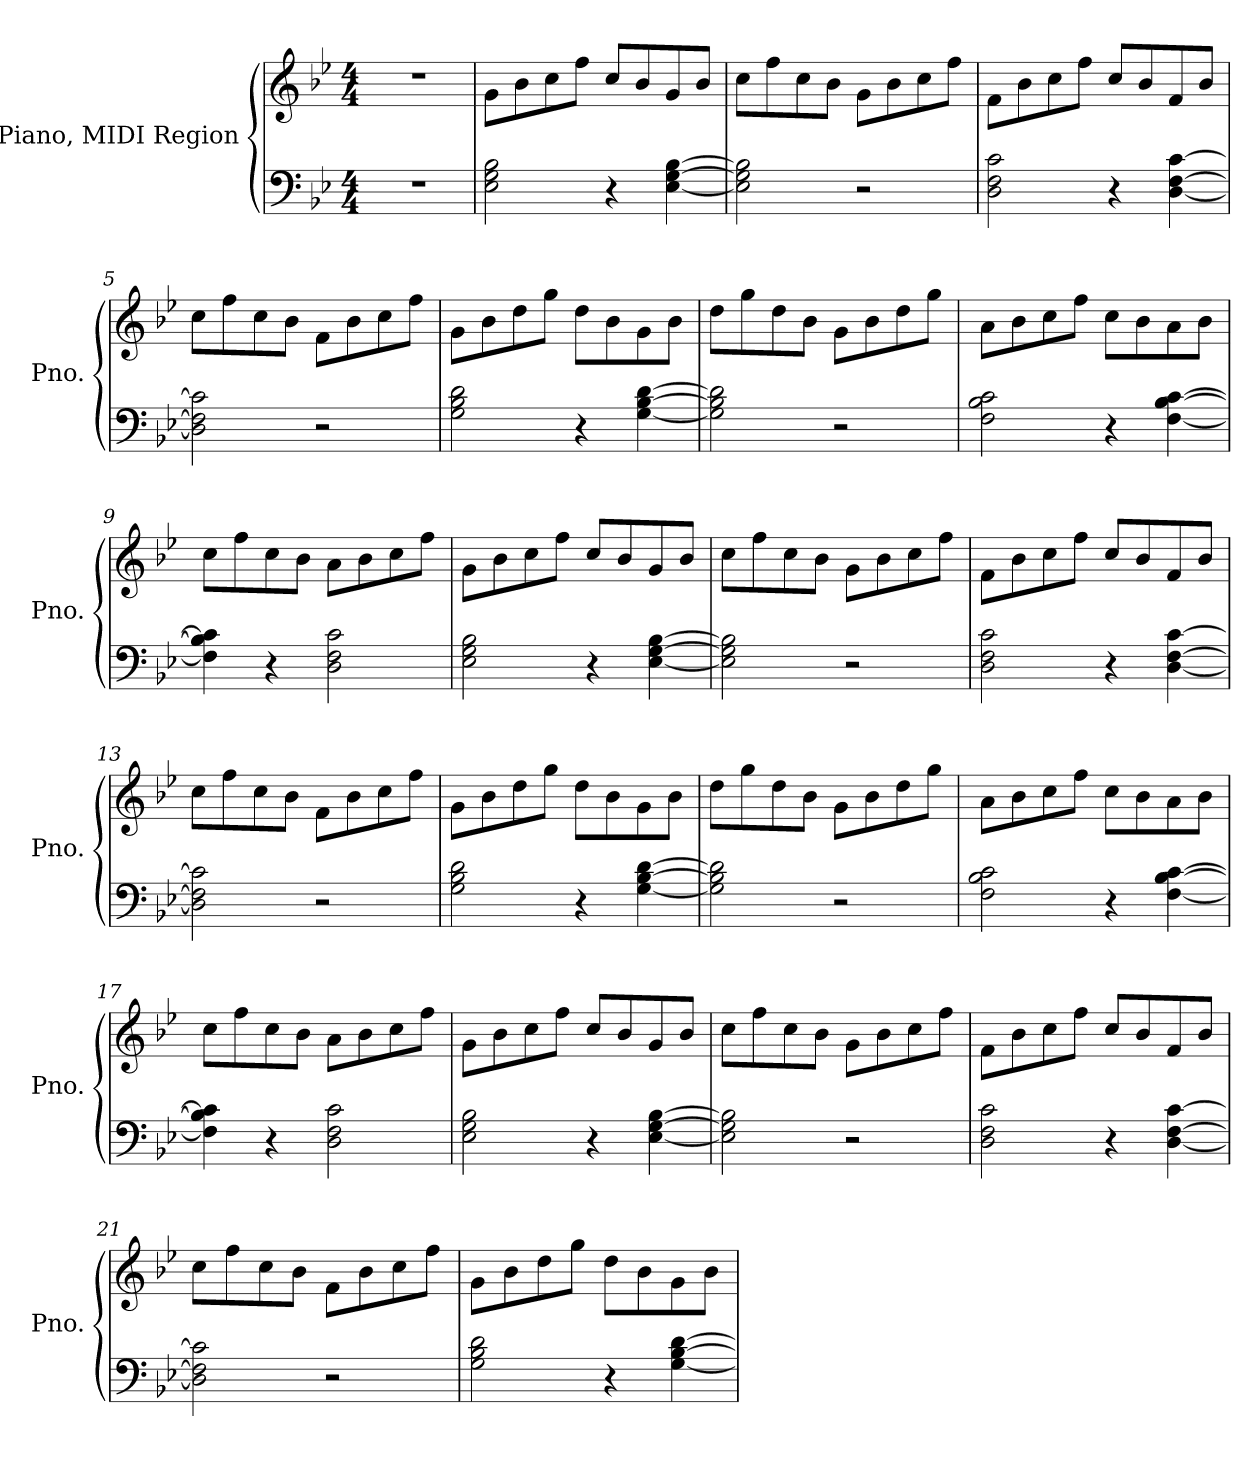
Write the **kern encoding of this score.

**kern	**kern
*part1	*part1
*staff2	*staff1
*I"Piano, MIDI Region	*
*I'Pno.	*
*clefF4	*clefG2
*k[b-e-]	*k[b-e-]
*M4/4	*M4/4
*MM132	*MM132
=1	=1
1r	1r
=2	=2
2E-\ 2G\ 2B-\	8g\L
.	8b-\
.	8cc\
.	8ff\J
4r	8cc/L
.	8b-/
[4E-\ [4G\ [4B-\	8g/
.	8b-/J
=3	=3
2E-\] 2G\] 2B-\]	8cc\L
.	8ff\
.	8cc\
.	8b-\J
2r	8g\L
.	8b-\
.	8cc\
.	8ff\J
=4	=4
2D\ 2F\ 2c\	8f\L
.	8b-\
.	8cc\
.	8ff\J
4r	8cc/L
.	8b-/
[4D\ [4F\ [4c\	8f/
.	8b-/J
=5	=5
2D\] 2F\] 2c\]	8cc\L
.	8ff\
.	8cc\
.	8b-\J
2r	8f\L
.	8b-\
.	8cc\
.	8ff\J
!!LO:LB:g=z
=6	=6
2G\ 2B-\ 2d\	8g\L
.	8b-\
.	8dd\
.	8gg\J
4r	8dd\L
.	8b-\
[4G\ [4B-\ [4d\	8g\
.	8b-\J
=7	=7
2G\] 2B-\] 2d\]	8dd\L
.	8gg\
.	8dd\
.	8b-\J
2r	8g\L
.	8b-\
.	8dd\
.	8gg\J
=8	=8
2F\ 2B-\ 2c\	8a\L
.	8b-\
.	8cc\
.	8ff\J
4r	8cc\L
.	8b-\
[4F\ [4B-\ [4c\	8a\
.	8b-\J
=9	=9
4F\] 4B-\] 4c\]	8cc\L
.	8ff\
4r	8cc\
.	8b-\J
2D\ 2F\ 2c\	8a\L
.	8b-\
.	8cc\
.	8ff\J
=10	=10
2E-\ 2G\ 2B-\	8g\L
.	8b-\
.	8cc\
.	8ff\J
4r	8cc/L
.	8b-/
[4E-\ [4G\ [4B-\	8g/
.	8b-/J
!!LO:LB:g=z
=11	=11
2E-\] 2G\] 2B-\]	8cc\L
.	8ff\
.	8cc\
.	8b-\J
2r	8g\L
.	8b-\
.	8cc\
.	8ff\J
=12	=12
2D\ 2F\ 2c\	8f\L
.	8b-\
.	8cc\
.	8ff\J
4r	8cc/L
.	8b-/
[4D\ [4F\ [4c\	8f/
.	8b-/J
=13	=13
2D\] 2F\] 2c\]	8cc\L
.	8ff\
.	8cc\
.	8b-\J
2r	8f\L
.	8b-\
.	8cc\
.	8ff\J
=14	=14
2G\ 2B-\ 2d\	8g\L
.	8b-\
.	8dd\
.	8gg\J
4r	8dd\L
.	8b-\
[4G\ [4B-\ [4d\	8g\
.	8b-\J
=15	=15
2G\] 2B-\] 2d\]	8dd\L
.	8gg\
.	8dd\
.	8b-\J
2r	8g\L
.	8b-\
.	8dd\
.	8gg\J
!!LO:LB:g=z
=16	=16
2F\ 2B-\ 2c\	8a\L
.	8b-\
.	8cc\
.	8ff\J
4r	8cc\L
.	8b-\
[4F\ [4B-\ [4c\	8a\
.	8b-\J
=17	=17
4F\] 4B-\] 4c\]	8cc\L
.	8ff\
4r	8cc\
.	8b-\J
2D\ 2F\ 2c\	8a\L
.	8b-\
.	8cc\
.	8ff\J
=18	=18
2E-\ 2G\ 2B-\	8g\L
.	8b-\
.	8cc\
.	8ff\J
4r	8cc/L
.	8b-/
[4E-\ [4G\ [4B-\	8g/
.	8b-/J
=19	=19
2E-\] 2G\] 2B-\]	8cc\L
.	8ff\
.	8cc\
.	8b-\J
2r	8g\L
.	8b-\
.	8cc\
.	8ff\J
=20	=20
2D\ 2F\ 2c\	8f\L
.	8b-\
.	8cc\
.	8ff\J
4r	8cc/L
.	8b-/
[4D\ [4F\ [4c\	8f/
.	8b-/J
!!LO:LB:g=z
=21	=21
2D\] 2F\] 2c\]	8cc\L
.	8ff\
.	8cc\
.	8b-\J
2r	8f\L
.	8b-\
.	8cc\
.	8ff\J
=22	=22
2G\ 2B-\ 2d\	8g\L
.	8b-\
.	8dd\
.	8gg\J
4r	8dd\L
.	8b-\
[4G\ [4B-\ [4d\	8g\
.	8b-\J
=	=
*-	*-
